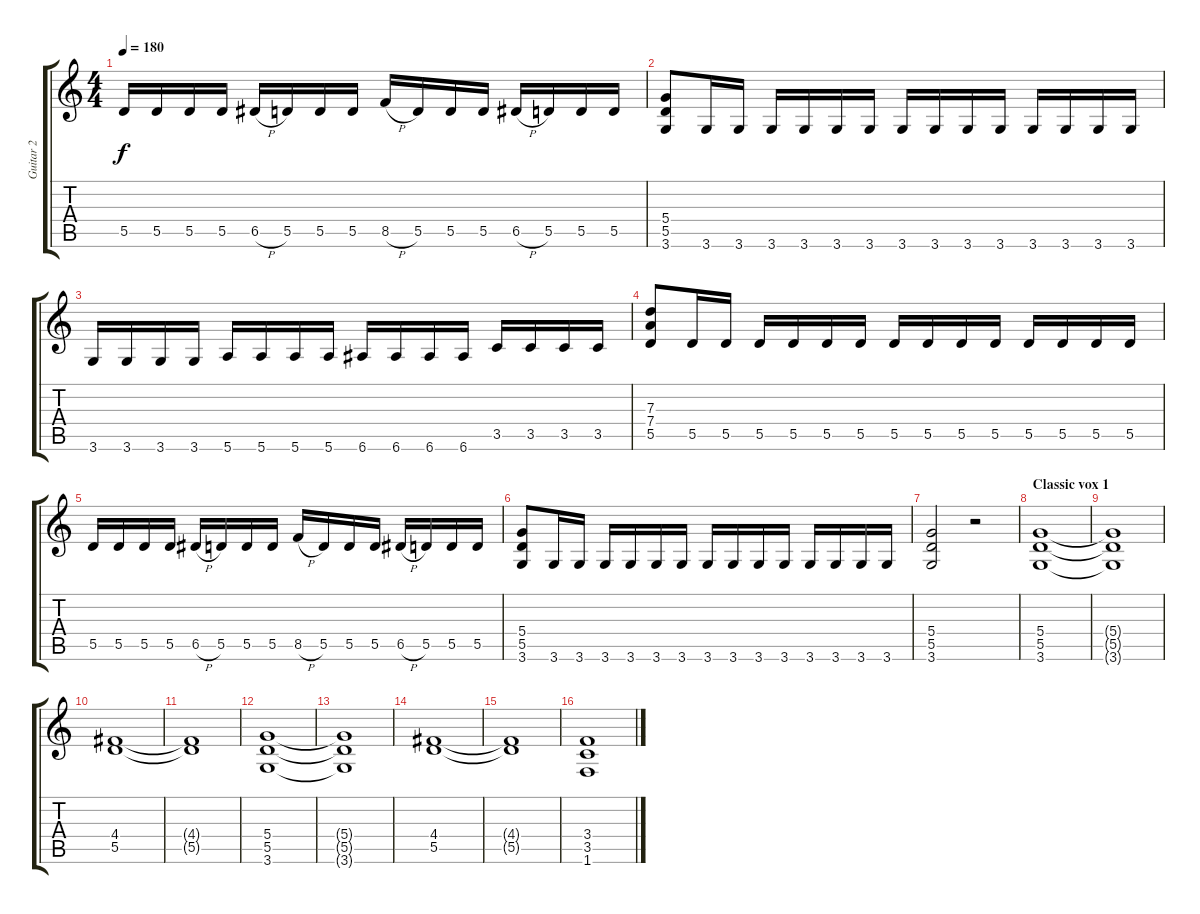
\track ("Guitar 2" "Guitar 2") {instrument overdrivenguitar}
\staff {score tabs}
\tuning (E4 B3 G3 D3 A2 E2) {hide}
\ts (4 4)
\tempo 180
\clef g2
\ks c
5.5.16{dy f} 5.5.16 5.5.16 5.5.16 6.5{h}.16 5.5.16 5.5.16 5.5.16 8.5{h}.16 5.5.16 5.5.16 5.5.16 6.5{h}.16 5.5.16 5.5.16 5.5.16 |
(5.4 5.5 3.6).8 3.6.16 3.6.16 3.6.16 3.6.16 3.6.16 3.6.16 3.6.16 3.6.16 3.6.16 3.6.16 3.6.16 3.6.16 3.6.16 3.6.16 |
3.6.16 3.6.16 3.6.16 3.6.16 5.6.16 5.6.16 5.6.16 5.6.16 6.6.16 6.6.16 6.6.16 6.6.16 3.5.16 3.5.16 3.5.16 3.5.16 |
(7.3 7.4 5.5).8 5.5.16 5.5.16 5.5.16 5.5.16 5.5.16 5.5.16 5.5.16 5.5.16 5.5.16 5.5.16 5.5.16 5.5.16 5.5.16 5.5.16 |
5.5.16 5.5.16 5.5.16 5.5.16 6.5{h}.16 5.5.16 5.5.16 5.5.16 8.5{h}.16 5.5.16 5.5.16 5.5.16 6.5{h}.16 5.5.16 5.5.16 5.5.16 |
(5.4 5.5 3.6).8 3.6.16 3.6.16 3.6.16 3.6.16 3.6.16 3.6.16 3.6.16 3.6.16 3.6.16 3.6.16 3.6.16 3.6.16 3.6.16 3.6.16 |
(5.4 5.5 3.6).2 r.2 |
\section ("" "Classic vox 1")
(5.4 5.5 3.6).1 |
(5.4{t} 5.5{t} 3.6{t}).1 |
(4.4 5.5).1 |
(4.4{t} 5.5{t}).1 |
(5.4 5.5 3.6).1 |
(5.4{t} 5.5{t} 3.6{t}).1 |
(4.4 5.5).1 |
(4.4{t} 5.5{t}).1 |
(3.4 3.5 1.6).1
